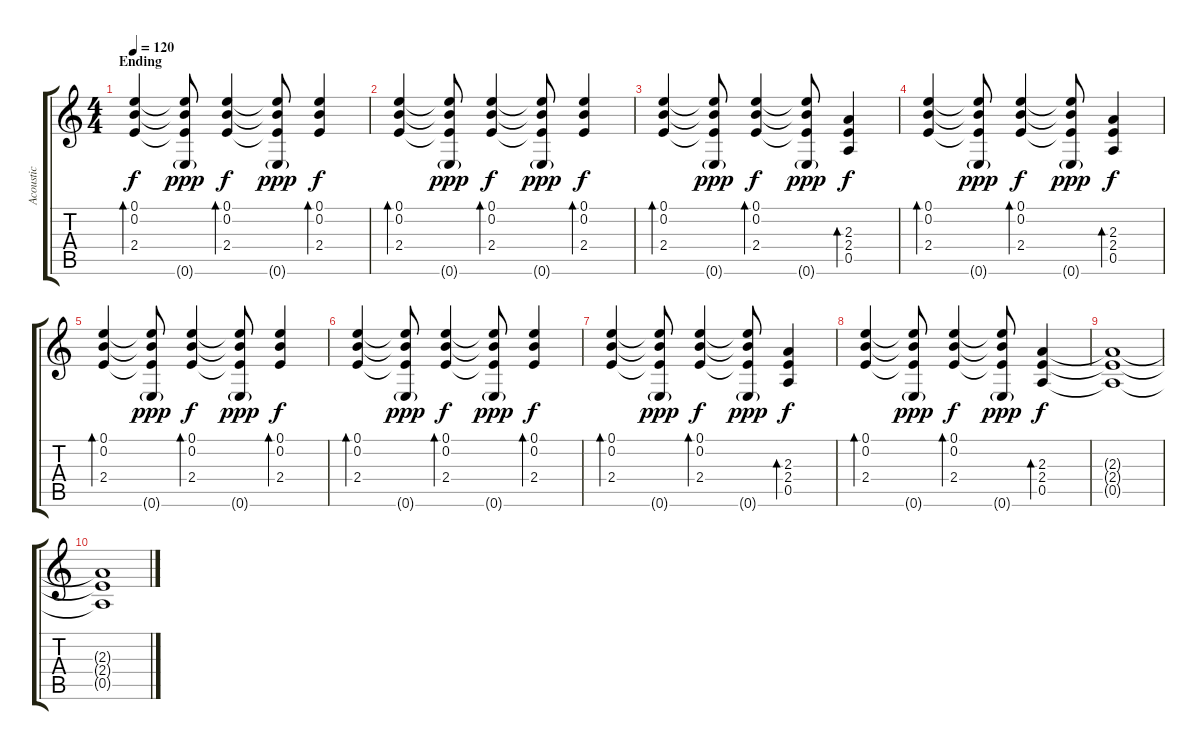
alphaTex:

\track ("Acoustic" "Acoustic") {instrument acousticguitarsteel}
\staff {score tabs}
\tuning (E4 B3 G3 D3 A2 E2) {hide}
\ts (4 4)
\section ("" "Ending")
\tempo 120
\clef g2
\ks c
(0.1 0.2 2.4).4{bd 480 dy f volume 10} (0.1{t} 0.2{t} 2.4{t} 0.6{g}).8{dy ppp} (0.1 0.2 2.4).4{bd 480 dy f} (0.1{t} 0.2{t} 2.4{t} 0.6{g}).8{dy ppp} (0.1 0.2 2.4).4{bd 480 dy f} |
(0.1 0.2 2.4).4{bd 480} (0.1{t} 0.2{t} 2.4{t} 0.6{g}).8{dy ppp} (0.1 0.2 2.4).4{bd 480 dy f} (0.1{t} 0.2{t} 2.4{t} 0.6{g}).8{dy ppp} (0.1 0.2 2.4).4{bd 480 dy f} |
(0.1 0.2 2.4).4{bd 480} (0.1{t} 0.2{t} 2.4{t} 0.6{g}).8{dy ppp} (0.1 0.2 2.4).4{bd 480 dy f} (0.1{t} 0.2{t} 2.4{t} 0.6{g}).8{dy ppp} (2.3 2.4 0.5).4{bd 480 dy f} |
(0.1 0.2 2.4).4{bd 480} (0.1{t} 0.2{t} 2.4{t} 0.6{g}).8{dy ppp} (0.1 0.2 2.4).4{bd 480 dy f} (0.1{t} 0.2{t} 2.4{t} 0.6{g}).8{dy ppp} (2.3 2.4 0.5).4{bd 480 dy f} |
(0.1 0.2 2.4).4{bd 480 volume 8} (0.1{t} 0.2{t} 2.4{t} 0.6{g}).8{dy ppp} (0.1 0.2 2.4).4{bd 480 dy f} (0.1{t} 0.2{t} 2.4{t} 0.6{g}).8{dy ppp} (0.1 0.2 2.4).4{bd 480 dy f} |
(0.1 0.2 2.4).4{bd 480} (0.1{t} 0.2{t} 2.4{t} 0.6{g}).8{dy ppp} (0.1 0.2 2.4).4{bd 480 dy f} (0.1{t} 0.2{t} 2.4{t} 0.6{g}).8{dy ppp} (0.1 0.2 2.4).4{bd 480 dy f} |
(0.1 0.2 2.4).4{bd 480} (0.1{t} 0.2{t} 2.4{t} 0.6{g}).8{dy ppp} (0.1 0.2 2.4).4{bd 480 dy f} (0.1{t} 0.2{t} 2.4{t} 0.6{g}).8{dy ppp} (2.3 2.4 0.5).4{bd 480 dy f} |
(0.1 0.2 2.4).4{bd 480} (0.1{t} 0.2{t} 2.4{t} 0.6{g}).8{dy ppp} (0.1 0.2 2.4).4{bd 480 dy f} (0.1{t} 0.2{t} 2.4{t} 0.6{g}).8{dy ppp} (2.3 2.4 0.5).4{bd 480 dy f volume 4} |
(2.3{t} 2.4{t} 0.5{t}).1 |
(2.3{t} 2.4{t} 0.5{t}).1
